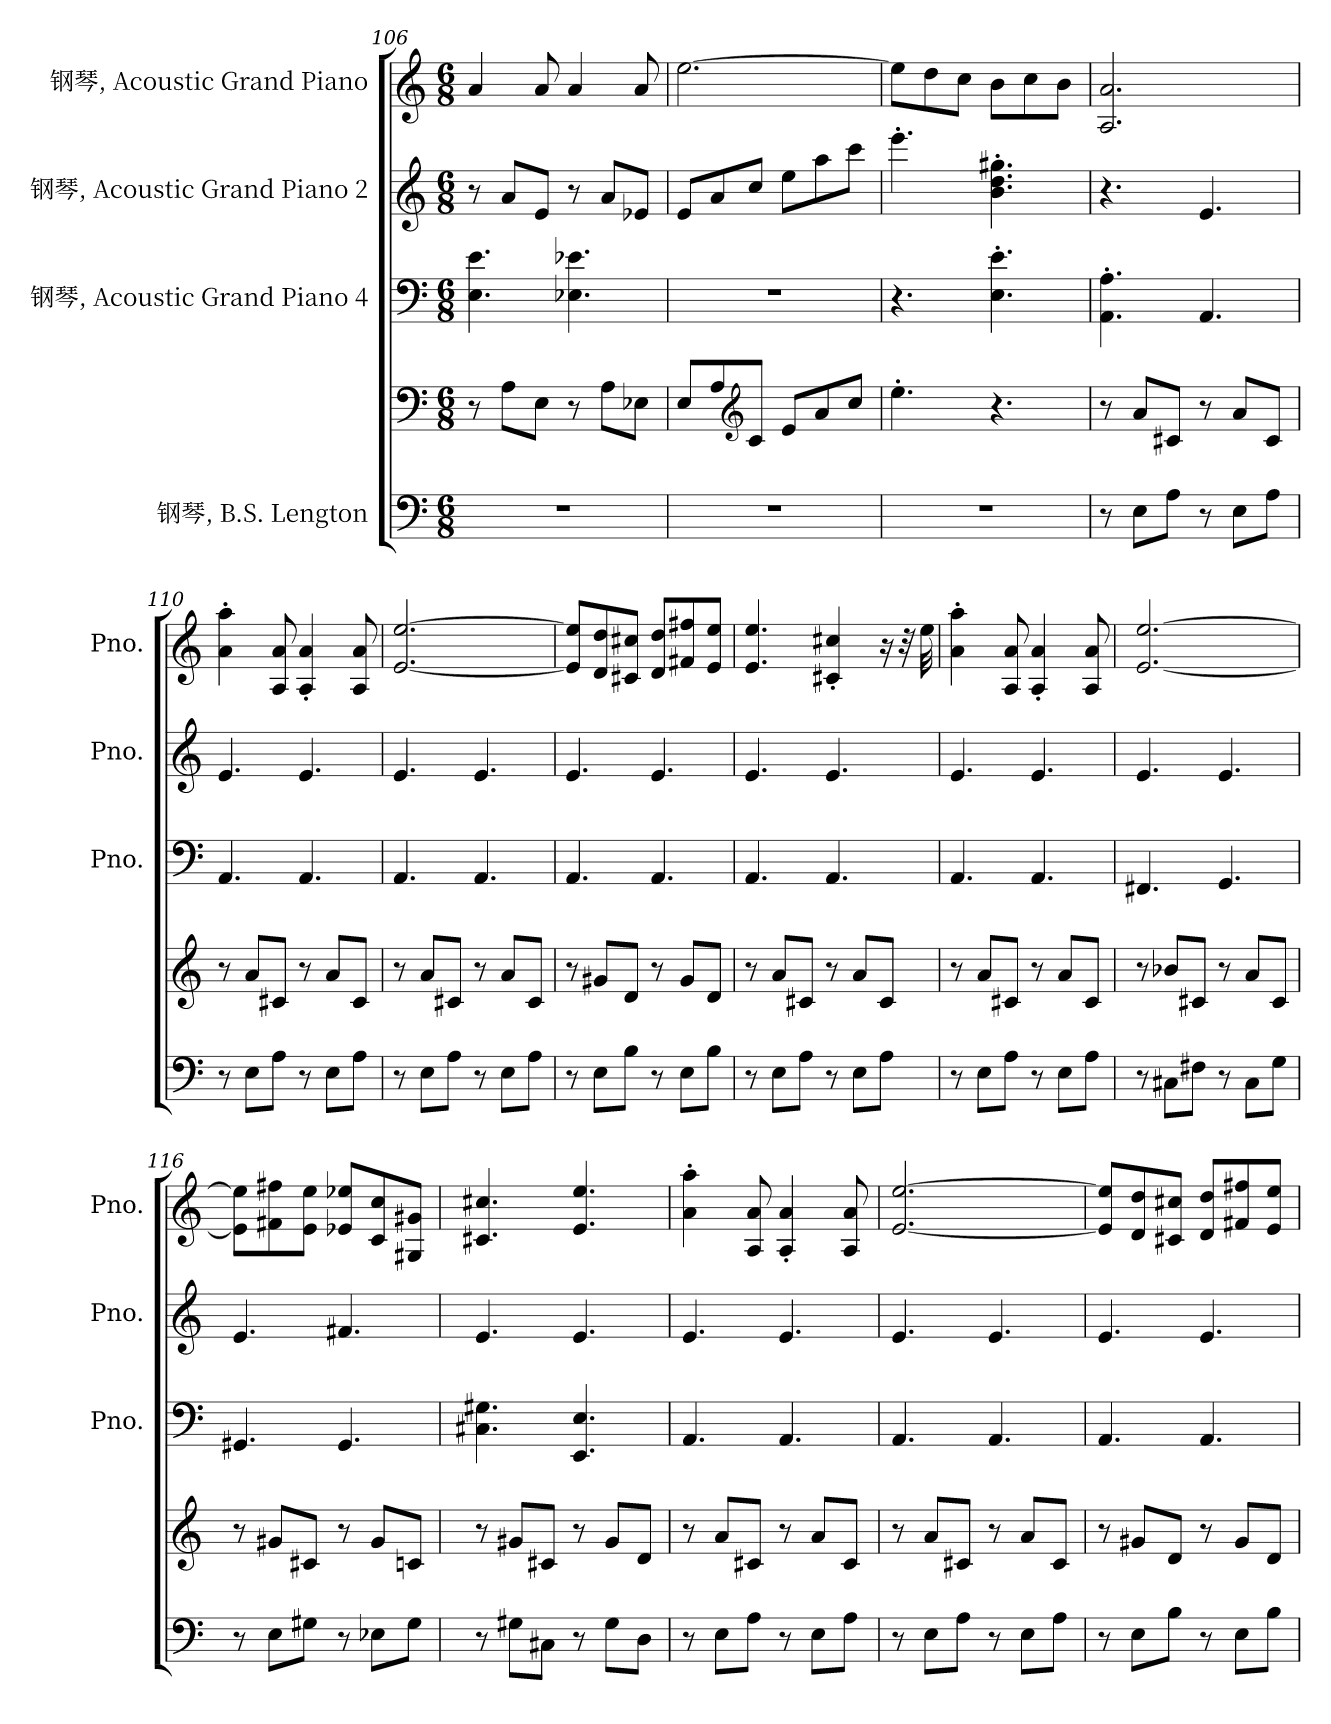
**kern	**kern	**kern	**kern	**kern
*part4	*part4	*part3	*part2	*part1
*staff5	*staff4	*staff3	*staff2	*staff1
*I"钢琴, B.S. Lengton	*	*I"钢琴, Acoustic Grand Piano 4	*I"钢琴, Acoustic Grand Piano 2	*I"钢琴, Acoustic Grand Piano
*	*	*I'Pno.	*I'Pno.	*I'Pno.
*clefF4	*clefF4	*clefF4	*clefG2	*clefG2
*k[]	*k[]	*k[]	*k[]	*k[]
*M6/8	*M6/8	*M6/8	*M6/8	*M6/8
=106	=106	=106	=106	=106
2.r	8r	4.E\ 4.e\	8r	4a/
.	8A\L	.	8a/L	.
.	8E\J	.	8e/J	8a/
.	8r	4.E-X\ 4.e-X\	8r	4a/
.	8A\L	.	8a/L	.
.	8E-X\J	.	8e-X/J	8a/
!!LO:LB:g=z
=107	=107	=107	=107	=107
2.r	8E/L	2.r	8e/L	[2.ee\
.	8A/	.	8a/	.
*	*clefG2	*	*	*
.	8c/J	.	8cc/J	.
.	8e/L	.	8ee\L	.
.	8a/	.	8aa\	.
.	8cc/J	.	8ccc\J	.
=108	=108	=108	=108	=108
2.r	4.ee'\	4.r	4.eee'\	8ee\L]
.	.	.	.	8dd\
.	.	.	.	8cc\J
.	4.r	4.E\' 4.e\'	4.b\' 4.dd\' 4.gg#X\'	8b\L
.	.	.	.	8cc\
.	.	.	.	8b\J
=109	=109	=109	=109	=109
8r	8r	4.AA\' 4.A\'	4.r	2.A/ 2.a/
8E\L	8a/L	.	.	.
8A\J	8c#X/J	.	.	.
8r	8r	4.AA/	4.e/	.
8E\L	8a/L	.	.	.
8A\J	8c#/J	.	.	.
=110	=110	=110	=110	=110
8r	8r	4.AA/	4.e/	4a\' 4aa\'
8E\L	8a/L	.	.	.
8A\J	8c#X/J	.	.	8A/ 8a/
8r	8r	4.AA/	4.e/	4A/' 4a/'
8E\L	8a/L	.	.	.
8A\J	8c#/J	.	.	8A/ 8a/
=111	=111	=111	=111	=111
8r	8r	4.AA/	4.e/	[2.e/ [2.ee/
8E\L	8a/L	.	.	.
8A\J	8c#X/J	.	.	.
8r	8r	4.AA/	4.e/	.
8E\L	8a/L	.	.	.
8A\J	8c#/J	.	.	.
!!LO:PB:g=z
=112	=112	=112	=112	=112
8r	8r	4.AA/	4.e/	8e/] 8ee/]L
8E\L	8g#X/L	.	.	8d/ 8dd/
8B\J	8d/J	.	.	8c#X/ 8cc#X/J
8r	8r	4.AA/	4.e/	8d/ 8dd/L
8E\L	8g#/L	.	.	8f#X/ 8ff#X/
8B\J	8d/J	.	.	8e/ 8ee/J
=113	=113	=113	=113	=113
8r	8r	4.AA/	4.e/	4.e/ 4.ee/
8E\L	8a/L	.	.	.
8A\J	8c#X/J	.	.	.
8r	8r	4.AA/	4.e/	4c#X/' 4cc#X/'
8E\L	8a/L	.	.	.
8A\J	8c#/J	.	.	16r
.	.	.	.	32r
.	.	.	.	32ee\
=114	=114	=114	=114	=114
8r	8r	4.AA/	4.e/	4a\' 4aa\'
8E\L	8a/L	.	.	.
8A\J	8c#X/J	.	.	8A/ 8a/
8r	8r	4.AA/	4.e/	4A/' 4a/'
8E\L	8a/L	.	.	.
8A\J	8c#/J	.	.	8A/ 8a/
=115	=115	=115	=115	=115
8r	8r	4.FF#X/	4.e/	[2.e/ [2.ee/
8C#X\L	8b-X/L	.	.	.
8F#X\J	8c#X/J	.	.	.
8r	8r	4.GG/	4.e/	.
8C#\L	8a/L	.	.	.
8G\J	8c#/J	.	.	.
!!LO:LB:g=z
=116	=116	=116	=116	=116
8r	8r	4.GG#X/	4.e/	8e\] 8ee\]L
8E\L	8g#X/L	.	.	8f#X\ 8ff#X\
8G#X\J	8c#X/J	.	.	8e\ 8ee\J
8r	8r	4.GG#/	4.f#X/	8e-X/ 8ee-X/L
8E-X\L	8g#/L	.	.	8c/ 8cc/
8G#\J	8cn/J	.	.	8G#X/ 8g#X/J
=117	=117	=117	=117	=117
8r	8r	4.C#X\ 4.G#X\	4.e/	4.c#X/ 4.cc#X/
8G#X\L	8g#X/L	.	.	.
8C#X\J	8c#X/J	.	.	.
8r	8r	4.EE/ 4.E/	4.e/	4.e/ 4.ee/
8G#\L	8g#/L	.	.	.
8D\J	8d/J	.	.	.
=118	=118	=118	=118	=118
8r	8r	4.AA/	4.e/	4a\' 4aa\'
8E\L	8a/L	.	.	.
8A\J	8c#X/J	.	.	8A/ 8a/
8r	8r	4.AA/	4.e/	4A/' 4a/'
8E\L	8a/L	.	.	.
8A\J	8c#/J	.	.	8A/ 8a/
=119	=119	=119	=119	=119
8r	8r	4.AA/	4.e/	[2.e/ [2.ee/
8E\L	8a/L	.	.	.
8A\J	8c#X/J	.	.	.
8r	8r	4.AA/	4.e/	.
8E\L	8a/L	.	.	.
8A\J	8c#/J	.	.	.
!!LO:PB:g=z
=120	=120	=120	=120	=120
8r	8r	4.AA/	4.e/	8e/] 8ee/]L
8E\L	8g#X/L	.	.	8d/ 8dd/
8B\J	8d/J	.	.	8c#X/ 8cc#X/J
8r	8r	4.AA/	4.e/	8d/ 8dd/L
8E\L	8g#/L	.	.	8f#X/ 8ff#X/
8B\J	8d/J	.	.	8e/ 8ee/J
=	=	=	=	=
*-	*-	*-	*-	*-
